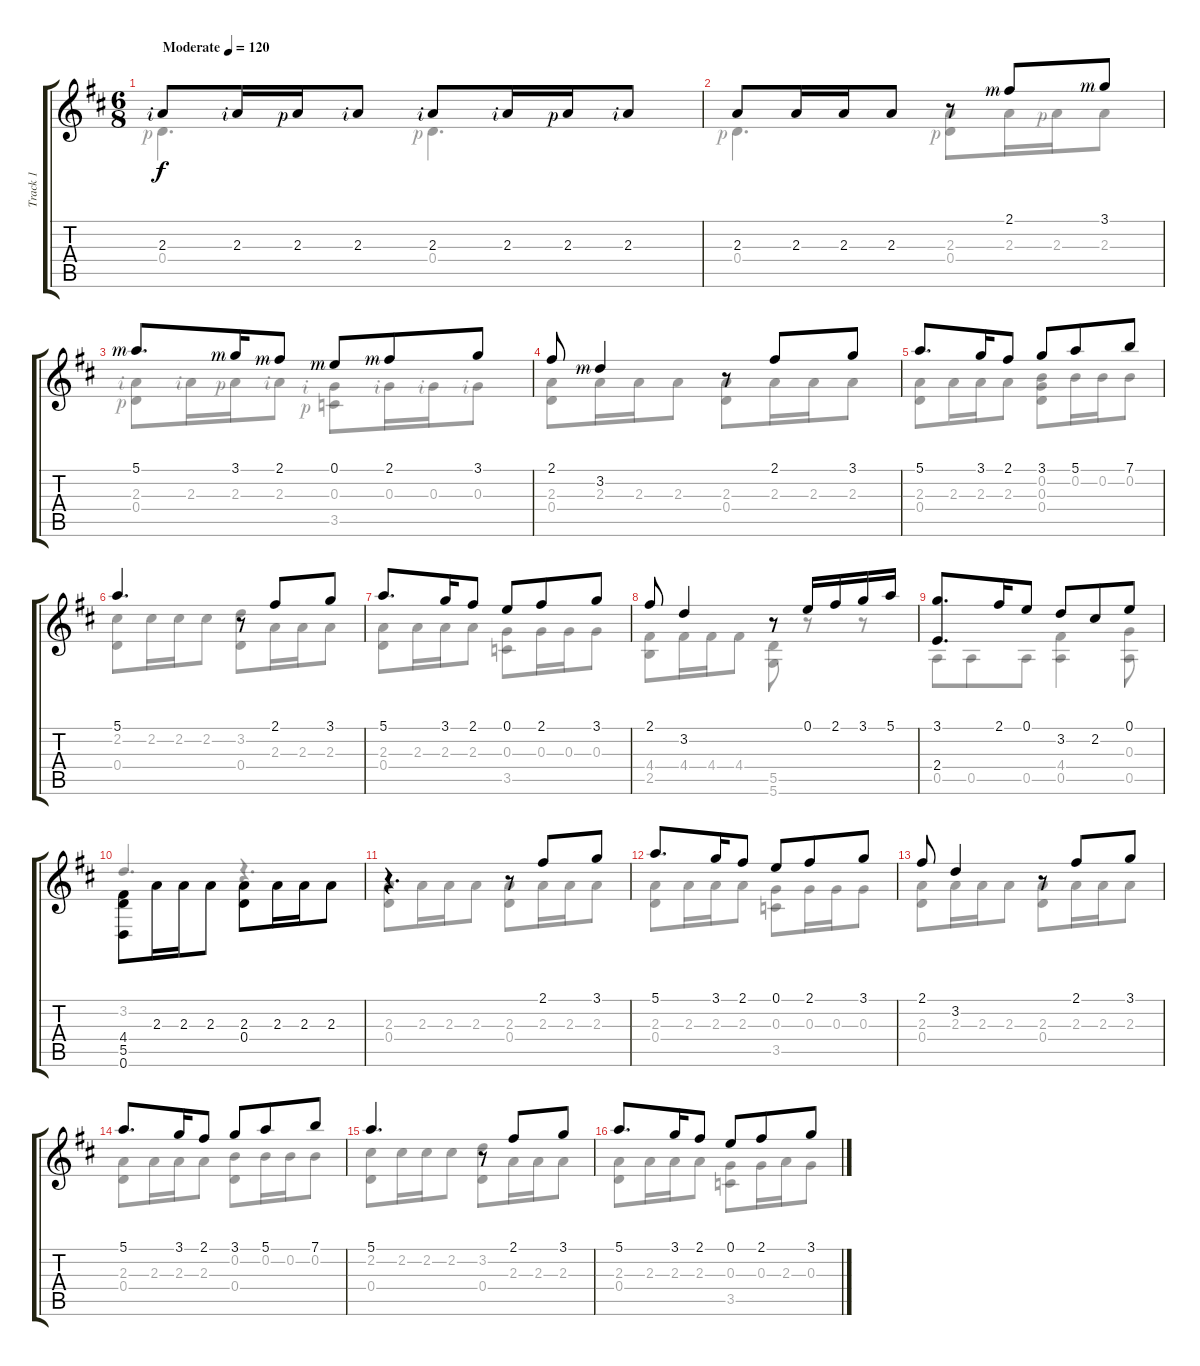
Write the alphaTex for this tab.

\track ("Track 1" "Track 1") {instrument acousticguitarnylon}
\staff {score tabs}
\tuning (E4 B3 G3 D3 A2 D2) {hide}
\voice
\ts (6 8)
\tempo (120 "Moderate")
\clef g2
\ks d
2.3{rf 2}.8{lyrics (0 "") lyrics (1 "") lyrics (2 "") lyrics (3 "") lyrics (4 "") dy f instrument acousticguitarnylon} 2.3{rf 2}.16{lyrics (0 "") lyrics (1 "") lyrics (2 "") lyrics (3 "") lyrics (4 "")} 2.3{rf 1}.16{lyrics (0 "") lyrics (1 "") lyrics (2 "") lyrics (3 "") lyrics (4 "")} 2.3{rf 2}.8{lyrics (0 "") lyrics (1 "") lyrics (2 "") lyrics (3 "") lyrics (4 "") beam split} 2.3{rf 2}.8{lyrics (0 "") lyrics (1 "") lyrics (2 "") lyrics (3 "") lyrics (4 "") beam merge} 2.3{rf 2}.16{lyrics (0 "") lyrics (1 "") lyrics (2 "") lyrics (3 "") lyrics (4 "")} 2.3{rf 1}.16{lyrics (0 "") lyrics (1 "") lyrics (2 "") lyrics (3 "") lyrics (4 "")} 2.3{rf 2}.8{lyrics (0 "") lyrics (1 "") lyrics (2 "") lyrics (3 "") lyrics (4 "")} |
2.3.8{lyrics (0 "") lyrics (1 "") lyrics (2 "") lyrics (3 "") lyrics (4 "")} 2.3.16{lyrics (0 "") lyrics (1 "") lyrics (2 "") lyrics (3 "") lyrics (4 "")} 2.3.16{lyrics (0 "") lyrics (1 "") lyrics (2 "") lyrics (3 "") lyrics (4 "")} 2.3.8{lyrics (0 "") lyrics (1 "") lyrics (2 "") lyrics (3 "") lyrics (4 "")} r.8 2.1{rf 3}.8{lyrics (0 "") lyrics (1 "") lyrics (2 "") lyrics (3 "") lyrics (4 "")} 3.1{rf 3}.8{lyrics (0 "") lyrics (1 "") lyrics (2 "") lyrics (3 "") lyrics (4 "")} |
5.1{rf 3}.8{d lyrics (0 "") lyrics (1 "") lyrics (2 "") lyrics (3 "") lyrics (4 "")} 3.1{rf 3}.16{lyrics (0 "") lyrics (1 "") lyrics (2 "") lyrics (3 "") lyrics (4 "")} 2.1{rf 3}.8{lyrics (0 "") lyrics (1 "") lyrics (2 "") lyrics (3 "") lyrics (4 "") beam split} 0.1{rf 3}.8{lyrics (0 "") lyrics (1 "") lyrics (2 "") lyrics (3 "") lyrics (4 "") beam merge} 2.1{rf 3}.8{lyrics (0 "") lyrics (1 "") lyrics (2 "") lyrics (3 "") lyrics (4 "")} 3.1.8{lyrics (0 "") lyrics (1 "") lyrics (2 "") lyrics (3 "") lyrics (4 "")} |
2.1.8{lyrics (0 "") lyrics (1 "") lyrics (2 "") lyrics (3 "") lyrics (4 "")} 3.2{rf 3}.4{lyrics (0 "") lyrics (1 "") lyrics (2 "") lyrics (3 "") lyrics (4 "")} r.8 2.1.8{lyrics (0 "") lyrics (1 "") lyrics (2 "") lyrics (3 "") lyrics (4 "")} 3.1.8{lyrics (0 "") lyrics (1 "") lyrics (2 "") lyrics (3 "") lyrics (4 "")} |
5.1.8{d lyrics (0 "") lyrics (1 "") lyrics (2 "") lyrics (3 "") lyrics (4 "")} 3.1.16{lyrics (0 "") lyrics (1 "") lyrics (2 "") lyrics (3 "") lyrics (4 "")} 2.1.8{lyrics (0 "") lyrics (1 "") lyrics (2 "") lyrics (3 "") lyrics (4 "") beam split} 3.1.8{lyrics (0 "") lyrics (1 "") lyrics (2 "") lyrics (3 "") lyrics (4 "") beam merge} 5.1.8{lyrics (0 "") lyrics (1 "") lyrics (2 "") lyrics (3 "") lyrics (4 "")} 7.1.8{lyrics (0 "") lyrics (1 "") lyrics (2 "") lyrics (3 "") lyrics (4 "")} |
5.1.4{d lyrics (0 "") lyrics (1 "") lyrics (2 "") lyrics (3 "") lyrics (4 "")} r.8 2.1.8{lyrics (0 "") lyrics (1 "") lyrics (2 "") lyrics (3 "") lyrics (4 "")} 3.1.8{lyrics (0 "") lyrics (1 "") lyrics (2 "") lyrics (3 "") lyrics (4 "")} |
5.1.8{d lyrics (0 "") lyrics (1 "") lyrics (2 "") lyrics (3 "") lyrics (4 "")} 3.1.16{lyrics (0 "") lyrics (1 "") lyrics (2 "") lyrics (3 "") lyrics (4 "")} 2.1.8{lyrics (0 "") lyrics (1 "") lyrics (2 "") lyrics (3 "") lyrics (4 "")} 0.1.8{lyrics (0 "") lyrics (1 "") lyrics (2 "") lyrics (3 "") lyrics (4 "")} 2.1.8{lyrics (0 "") lyrics (1 "") lyrics (2 "") lyrics (3 "") lyrics (4 "")} 3.1.8{lyrics (0 "") lyrics (1 "") lyrics (2 "") lyrics (3 "") lyrics (4 "")} |
2.1.8{lyrics (0 "") lyrics (1 "") lyrics (2 "") lyrics (3 "") lyrics (4 "")} 3.2.4{lyrics (0 "") lyrics (1 "") lyrics (2 "") lyrics (3 "") lyrics (4 "")} r.8 0.1.16{lyrics (0 "") lyrics (1 "") lyrics (2 "") lyrics (3 "") lyrics (4 "")} 2.1.16{lyrics (0 "") lyrics (1 "") lyrics (2 "") lyrics (3 "") lyrics (4 "")} 3.1.16{lyrics (0 "") lyrics (1 "") lyrics (2 "") lyrics (3 "") lyrics (4 "")} 5.1.16{lyrics (0 "") lyrics (1 "") lyrics (2 "") lyrics (3 "") lyrics (4 "")} |
(3.1 2.4).8{d lyrics (0 "") lyrics (1 "") lyrics (2 "") lyrics (3 "") lyrics (4 "")} 2.1.16{lyrics (0 "") lyrics (1 "") lyrics (2 "") lyrics (3 "") lyrics (4 "")} 0.1.8{lyrics (0 "") lyrics (1 "") lyrics (2 "") lyrics (3 "") lyrics (4 "") beam split} 3.2.8{lyrics (0 "") lyrics (1 "") lyrics (2 "") lyrics (3 "") lyrics (4 "") beam merge} 2.2.8{lyrics (0 "") lyrics (1 "") lyrics (2 "") lyrics (3 "") lyrics (4 "")} 0.1.8{lyrics (0 "") lyrics (1 "") lyrics (2 "") lyrics (3 "") lyrics (4 "")} |
(4.4 5.5 0.6).8{lyrics (0 "") lyrics (1 "") lyrics (2 "") lyrics (3 "") lyrics (4 "") beam Down} 2.3.16{lyrics (0 "") lyrics (1 "") lyrics (2 "") lyrics (3 "") lyrics (4 "") beam Down} 2.3.16{lyrics (0 "") lyrics (1 "") lyrics (2 "") lyrics (3 "") lyrics (4 "") beam Down} 2.3.8{lyrics (0 "") lyrics (1 "") lyrics (2 "") lyrics (3 "") lyrics (4 "") beam Down beam split} (2.3 0.4).8{lyrics (0 "") lyrics (1 "") lyrics (2 "") lyrics (3 "") lyrics (4 "") beam Down beam merge} 2.3.16{lyrics (0 "") lyrics (1 "") lyrics (2 "") lyrics (3 "") lyrics (4 "") beam Down} 2.3.16{lyrics (0 "") lyrics (1 "") lyrics (2 "") lyrics (3 "") lyrics (4 "") beam Down} 2.3.8{lyrics (0 "") lyrics (1 "") lyrics (2 "") lyrics (3 "") lyrics (4 "") beam Down} |
r.4{d} r.8 2.1.8{lyrics (0 "") lyrics (1 "") lyrics (2 "") lyrics (3 "") lyrics (4 "")} 3.1.8{lyrics (0 "") lyrics (1 "") lyrics (2 "") lyrics (3 "") lyrics (4 "")} |
5.1.8{d lyrics (0 "") lyrics (1 "") lyrics (2 "") lyrics (3 "") lyrics (4 "")} 3.1.16{lyrics (0 "") lyrics (1 "") lyrics (2 "") lyrics (3 "") lyrics (4 "")} 2.1.8{lyrics (0 "") lyrics (1 "") lyrics (2 "") lyrics (3 "") lyrics (4 "") beam split} 0.1.8{lyrics (0 "") lyrics (1 "") lyrics (2 "") lyrics (3 "") lyrics (4 "") beam merge} 2.1.8{lyrics (0 "") lyrics (1 "") lyrics (2 "") lyrics (3 "") lyrics (4 "") beam merge} 3.1.8{lyrics (0 "") lyrics (1 "") lyrics (2 "") lyrics (3 "") lyrics (4 "")} |
2.1.8{lyrics (0 "") lyrics (1 "") lyrics (2 "") lyrics (3 "") lyrics (4 "")} 3.2.4{lyrics (0 "") lyrics (1 "") lyrics (2 "") lyrics (3 "") lyrics (4 "")} r.8 2.1.8{lyrics (0 "") lyrics (1 "") lyrics (2 "") lyrics (3 "") lyrics (4 "")} 3.1.8{lyrics (0 "") lyrics (1 "") lyrics (2 "") lyrics (3 "") lyrics (4 "")} |
5.1.8{d lyrics (0 "") lyrics (1 "") lyrics (2 "") lyrics (3 "") lyrics (4 "")} 3.1.16{lyrics (0 "") lyrics (1 "") lyrics (2 "") lyrics (3 "") lyrics (4 "")} 2.1.8{lyrics (0 "") lyrics (1 "") lyrics (2 "") lyrics (3 "") lyrics (4 "") beam split} 3.1.8{lyrics (0 "") lyrics (1 "") lyrics (2 "") lyrics (3 "") lyrics (4 "") beam merge} 5.1.8{lyrics (0 "") lyrics (1 "") lyrics (2 "") lyrics (3 "") lyrics (4 "")} 7.1.8{lyrics (0 "") lyrics (1 "") lyrics (2 "") lyrics (3 "") lyrics (4 "")} |
5.1.4{d lyrics (0 "") lyrics (1 "") lyrics (2 "") lyrics (3 "") lyrics (4 "")} r.8 2.1.8{lyrics (0 "") lyrics (1 "") lyrics (2 "") lyrics (3 "") lyrics (4 "")} 3.1.8{lyrics (0 "") lyrics (1 "") lyrics (2 "") lyrics (3 "") lyrics (4 "")} |
5.1.8{d lyrics (0 "") lyrics (1 "") lyrics (2 "") lyrics (3 "") lyrics (4 "")} 3.1.16{lyrics (0 "") lyrics (1 "") lyrics (2 "") lyrics (3 "") lyrics (4 "")} 2.1.8{lyrics (0 "") lyrics (1 "") lyrics (2 "") lyrics (3 "") lyrics (4 "") beam split} 0.1.8{lyrics (0 "") lyrics (1 "") lyrics (2 "") lyrics (3 "") lyrics (4 "") beam merge} 2.1.8{lyrics (0 "") lyrics (1 "") lyrics (2 "") lyrics (3 "") lyrics (4 "")} 3.1.8{lyrics (0 "") lyrics (1 "") lyrics (2 "") lyrics (3 "") lyrics (4 "")}
\voice
\clef g2
\ottava regular
\simile none
\ks d
0.4{rf 1}.4{d dy f} 0.4{rf 1}.4{d} |
0.4{rf 1}.4{d} (2.3 0.4{rf 1}).8 2.3.16 2.3{rf 1}.16 2.3.8 |
(2.3{rf 2} 0.4{rf 1}).8 2.3{rf 2}.16 2.3{rf 1}.16 2.3{rf 2}.8{beam split} (0.3{rf 2} 3.5{rf 1}).8{beam merge} 0.3{rf 2}.16 0.3{rf 2}.16 0.3{rf 2}.8 |
(2.3 0.4).8 2.3.16 2.3.16 2.3.8{beam split} (2.3 0.4).8{beam merge} 2.3.16 2.3.16 2.3.8 |
(2.3 0.4).8 2.3.16 2.3.16 2.3.8{beam split} (0.2 0.3 0.4).8{beam merge} 0.2.16 0.2.16 0.2.8 |
(2.2 0.4).8 2.2.16 2.2.16 2.2.8{beam split} (3.2 0.4).8{beam merge} 2.3.16 2.3.16 2.3.8 |
(2.3 0.4).8 2.3.16 2.3.16 2.3.8{beam split} (0.3 3.5).8{beam merge} 0.3.16 0.3.16 0.3.8 |
(4.4 2.5).8 4.4.16 4.4.16 4.4.8{beam split} (5.5 5.6).8 r.8 r.8 |
0.5.8 0.5.8{beam merge} 0.5.8 (4.4 0.5).4 (0.3 0.5).8 |
3.2.4{d beam Up} r.4{d} |
(2.3 0.4).8 2.3.16 2.3.16 2.3.8{beam split} (2.3 0.4).8{beam merge} 2.3.16 2.3.16 2.3.8 |
(2.3 0.4).8 2.3.16 2.3.16 2.3.8{beam split} (0.3 3.5).8{beam merge} 0.3.16 0.3.16 0.3.8 |
(2.3 0.4).8 2.3.16 2.3.16 2.3.8{beam split} (2.3 0.4).8{beam merge} 2.3.16 2.3.16 2.3.8 |
(2.3 0.4).8 2.3.16 2.3.16 2.3.8{beam split} (0.2 0.4).8{beam merge} 0.2.16 0.2.16 0.2.8 |
(2.2 0.4).8 2.2.16 2.2.16 2.2.8{beam split} (3.2 0.4).8{beam merge} 2.3.16 2.3.16 2.3.8 |
(2.3 0.4).8 2.3.16 2.3.16 2.3.8{beam split} (0.3 3.5).8{beam merge} 0.3.16 2.3.16 0.3.8
